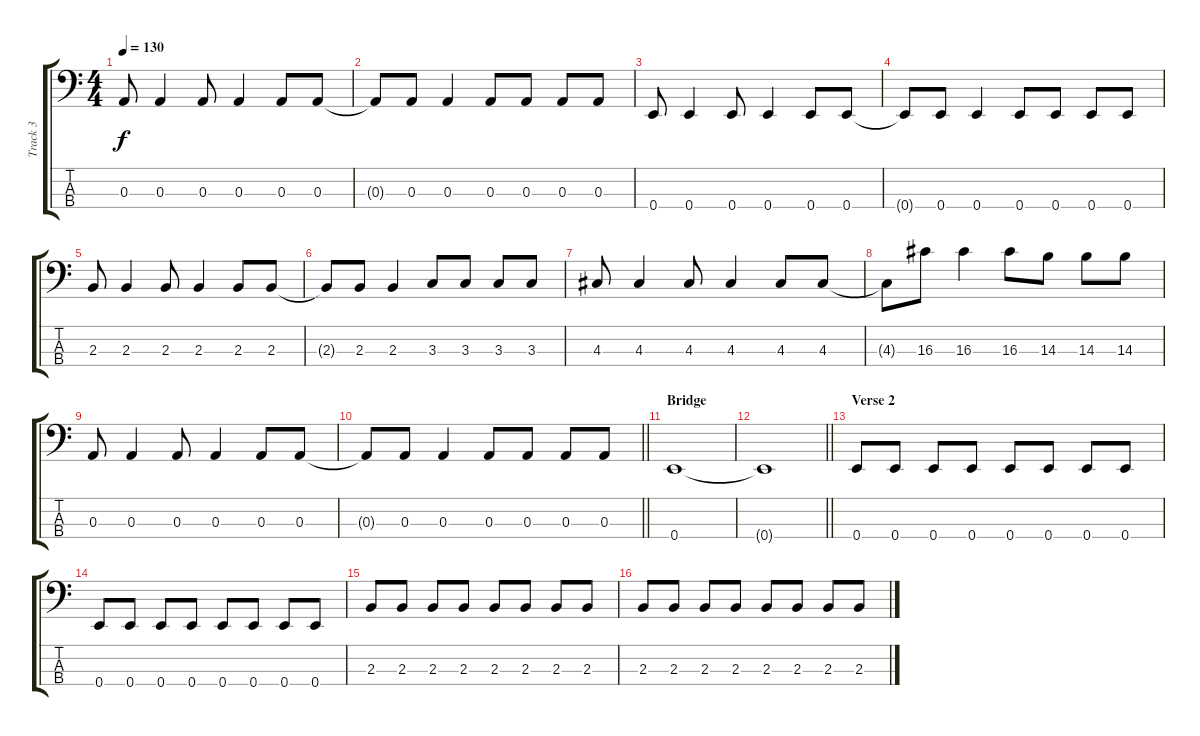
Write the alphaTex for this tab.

\track ("Track 3" "Track 3") {instrument electricbasspick}
\staff {score tabs}
\tuning (G2 D2 A1 E1) {hide}
\ts (4 4)
\tempo 130
\clef f4
\ks c
0.3.8{dy f} 0.3.4 0.3.8 0.3.4 0.3.8 0.3.8 |
0.3{t}.8 0.3.8 0.3.4 0.3.8 0.3.8 0.3.8 0.3.8 |
0.4.8 0.4.4 0.4.8 0.4.4 0.4.8 0.4.8 |
0.4{t}.8 0.4.8 0.4.4 0.4.8 0.4.8 0.4.8 0.4.8 |
2.3.8 2.3.4 2.3.8 2.3.4 2.3.8 2.3.8 |
2.3{t}.8 2.3.8 2.3.4 3.3.8 3.3.8 3.3.8 3.3.8 |
4.3.8 4.3.4 4.3.8 4.3.4 4.3.8 4.3.8 |
4.3{t}.8 16.3.8 16.3.4 16.3.8 14.3.8 14.3.8 14.3.8 |
0.3.8 0.3.4 0.3.8 0.3.4 0.3.8 0.3.8 |
\barLineRight lightlight
0.3{t}.8 0.3.8 0.3.4 0.3.8 0.3.8 0.3.8 0.3.8 |
\section ("" "Bridge")
0.4.1 |
\barLineRight lightlight
0.4{t}.1 |
\section ("" "Verse 2")
0.4.8 0.4.8 0.4.8 0.4.8 0.4.8 0.4.8 0.4.8 0.4.8 |
0.4.8 0.4.8 0.4.8 0.4.8 0.4.8 0.4.8 0.4.8 0.4.8 |
2.3.8 2.3.8 2.3.8 2.3.8 2.3.8 2.3.8 2.3.8 2.3.8 |
2.3.8 2.3.8 2.3.8 2.3.8 2.3.8 2.3.8 2.3.8 2.3.8
